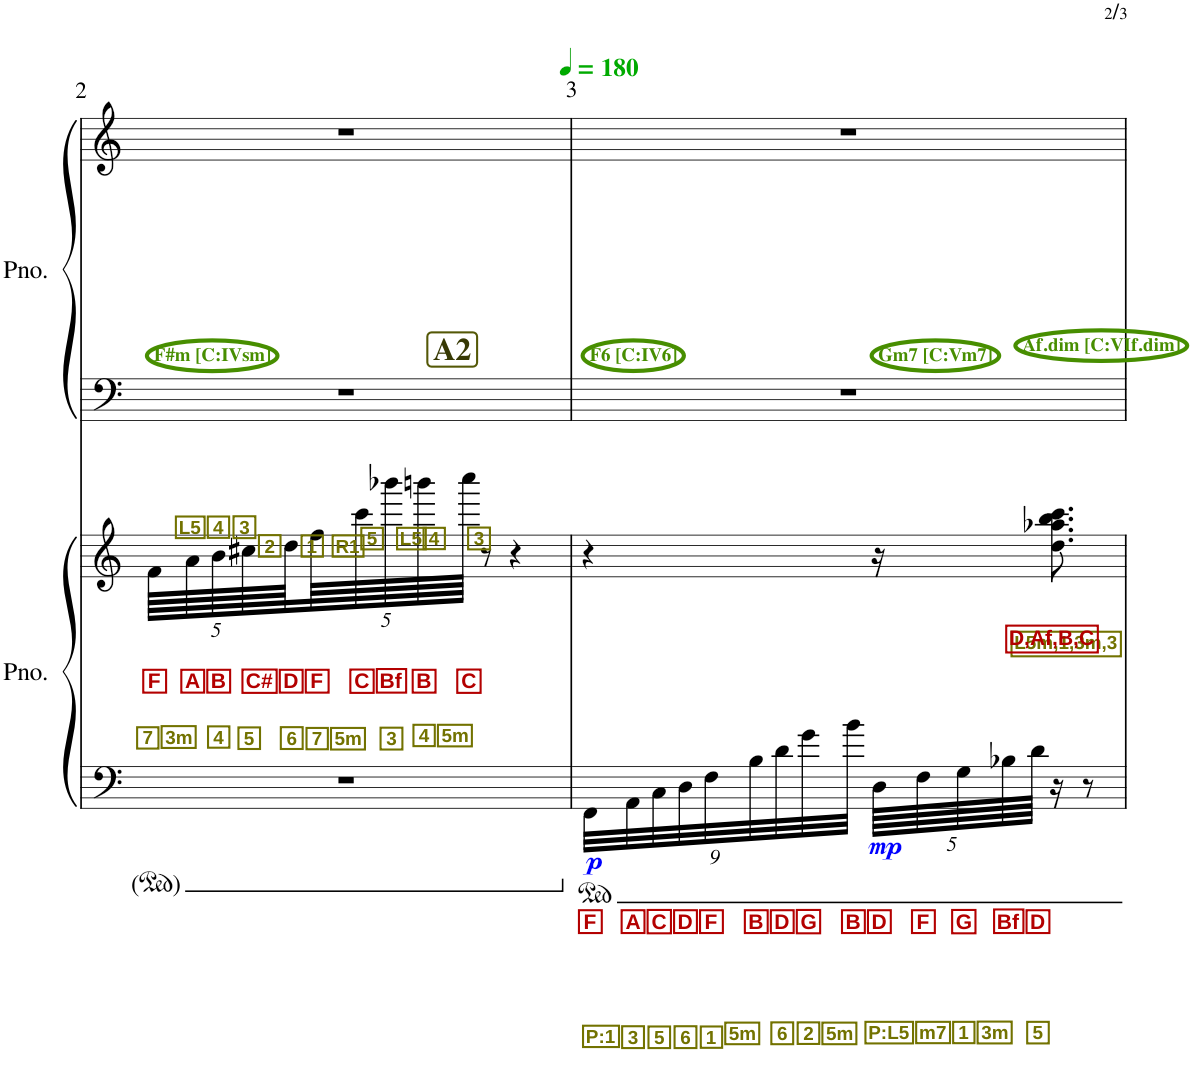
**kern	**text	**text	**text	**kern	**text	**text	**text	**dynam	**kern	**kern
*part2	*part2	*part2	*part2	*part2	*part2	*part2	*part2	*part2	*part1	*part1
*staff4	*staff4	*staff4	*staff4	*staff3	*staff3	*staff3	*staff3	*staff3/4	*staff2	*staff1
*I"ピアノ	*	*	*	*	*	*	*	*	*I"ピアノ	*
!!LO:PB:g=z
*clefF4	*	*	*	*clefG2	*	*	*	*	*clefF4	*clefG2
*k[]	*	*	*	*k[]	*	*	*	*	*k[]	*k[]
*M2/4	*	*	*	*M2/4	*	*	*	*	*M2/4	*M2/4
*	*	*	*	*Xbrackettup	*	*	*	*	*	*
=2	=2	=2	=2	=2	=2	=2	=2	=2	=2	=2
!	!	!	!	!	!	!	!	!	!	!LO:TX:b:B:color=#478E00:t=F#m [C&colon;IVsm]
!	!	!	!	!	!LO:LY:a:color=#727200	!LO:LY:b:color=#B30000	!LO:LY:b:color=#727200	!	!	!
2r	.	.	.	80f\LLLL	L5	F	7	.	2r	2r
!	!	!	!	!	!LO:LY:a:color=#727200	!LO:LY:b:color=#B30000	!LO:LY:b:color=#727200	!	!	!
.	.	.	.	80a\	4	A	3m	.	.	.
!	!	!	!	!	!LO:LY:a:color=#727200	!LO:LY:b:color=#B30000	!LO:LY:b:color=#727200	!	!	!
.	.	.	.	80b\	3	B	4	.	.	.
!	!	!	!	!	!LO:LY:a:color=#727200	!LO:LY:b:color=#B30000	!LO:LY:b:color=#727200	!	!	!
.	.	.	.	80cc#X\	2	C#	5	.	.	.
!	!	!	!	!	!LO:LY:a:color=#727200	!LO:LY:b:color=#B30000	!LO:LY:b:color=#727200	!	!	!
.	.	.	.	80dd\	1	D	6	.	.	.
!	!	!	!	!	!LO:LY:a:color=#727200	!LO:LY:b:color=#B30000	!LO:LY:b:color=#727200	!	!	!
.	.	.	.	80ff\	R1	F	7	.	.	.
!	!	!	!	!	!LO:LY:a:color=#727200	!LO:LY:b:color=#B30000	!LO:LY:b:color=#727200	!	!	!
.	.	.	.	80ccc\	5	C	5m	.	.	.
!	!	!	!	!	!LO:LY:a:color=#727200	!LO:LY:b:color=#B30000	!LO:LY:b:color=#727200	!	!	!
.	.	.	.	80bbb-X\	L5	Bf	3	.	.	.
!	!	!	!	!	!LO:LY:a:color=#727200	!LO:LY:b:color=#B30000	!LO:LY:b:color=#727200	!	!	!
.	.	.	.	80bbbn\	4	B	4	.	.	.
!	!	!	!	!	!LO:LY:a:color=#727200	!LO:LY:b:color=#B30000	!LO:LY:b:color=#727200	!	!	!
.	.	.	.	80cccc\JJJJ	3	C	5m	.	.	.
.	.	.	.	8r	.	.	.	.	.	.
.	.	.	.	4r	.	.	.	.	.	.
=3	=3	=3	=3	=3	=3	=3	=3	=3	=3	=3
!!LO:REH:place=s1:b:B:cj:color=#373904:fs=15:t=A2
*Xbrackettup	*	*	*	*	*	*	*	*	*	*
*	*	*	*	*	*	*	*	*	*	*MM180
!	!	!	!	!	!	!	!	!	!	!LO:TX:b:B:color=#478E00:t=F6 [C&colon;IV6]
!	!	!LO:LY:b:color=#B30000	!LO:LY:b:color=#727200	!	!	!	!	!LO:DY:b=2	!	!
*	*	*	*	*	*	*	*	*	*	*^
*	*	*	*	*	*	*	*	*	*	*	*^
36FF\LLL	.	F	P:1	4r	.	.	.	p	2r	2r	4ryy	4ryy
!	!	!LO:LY:b:color=#B30000	!LO:LY:b:color=#727200	!	!	!	!	!	!	!	!	!
36AA\	.	A	3	.	.	.	.	.	.	.	.	.
!	!	!LO:LY:b:color=#B30000	!LO:LY:b:color=#727200	!	!	!	!	!	!	!	!	!
36C\	.	C	5	.	.	.	.	.	.	.	.	.
!	!	!LO:LY:b:color=#B30000	!LO:LY:b:color=#727200	!	!	!	!	!	!	!	!	!
36D\	.	D	6	.	.	.	.	.	.	.	.	.
!	!	!LO:LY:b:color=#B30000	!LO:LY:b:color=#727200	!	!	!	!	!	!	!	!	!
36F\	.	F	1	.	.	.	.	.	.	.	.	.
!	!	!LO:LY:b:color=#B30000	!LO:LY:b:color=#727200	!	!	!	!	!	!	!	!	!
36B\	.	B	5m	.	.	.	.	.	.	.	.	.
!	!	!LO:LY:b:color=#B30000	!LO:LY:b:color=#727200	!	!	!	!	!	!	!	!	!
36d\	.	D	6	.	.	.	.	.	.	.	.	.
!	!	!LO:LY:b:color=#B30000	!LO:LY:b:color=#727200	!	!	!	!	!	!	!	!	!
36g\	.	G	2	.	.	.	.	.	.	.	.	.
!	!	!LO:LY:b:color=#B30000	!LO:LY:b:color=#727200	!	!	!	!	!	!	!	!	!
36b\JJJ	.	B	5m	.	.	.	.	.	.	.	.	.
!	!	!	!	!	!	!	!	!	!	!	!LO:TX:b:B:color=#478E00:t=Gm7 [C&colon;Vm7]	!
!	!	!LO:LY:b:color=#B30000	!LO:LY:b:color=#727200	!	!	!	!	!LO:DY:b=2	!	!	!	!
80D\LLLL	.	D	P:L5	16r	.	.	.	mp	.	.	4ryy	16ryy
!	!	!LO:LY:b:color=#B30000	!LO:LY:b:color=#727200	!	!	!	!	!	!	!	!	!
80F\	.	F	m7	.	.	.	.	.	.	.	.	.
!	!	!LO:LY:b:color=#B30000	!LO:LY:b:color=#727200	!	!	!	!	!	!	!	!	!
80G\	.	G	1	.	.	.	.	.	.	.	.	.
!	!	!LO:LY:b:color=#B30000	!LO:LY:b:color=#727200	!	!	!	!	!	!	!	!	!
80B-X\	.	Bf	3m	.	.	.	.	.	.	.	.	.
!	!	!LO:LY:b:color=#B30000	!LO:LY:b:color=#727200	!	!	!	!	!	!	!	!	!
80d\JJJJ	.	D	5	.	.	.	.	.	.	.	.	.
!	!	!	!	!	!	!	!	!	!	!	!	!LO:TX:b:B:color=#478E00:t=Af.dim [C&colon;VIf.dim]
!	!	!	!	!	!	!LO:LY:b:color=#B30000	!LO:LY:b:color=#727200	!	!	!	!	!
16r	.	.	.	8.dd\ 8.aa-X\ 8.bb\ 8.ccc\	.	D,Af,B,C	L5m,1,3m,3	.	.	.	.	8.ryy
8r	.	.	.	.	.	.	.	.	.	.	.	.
*	*	*	*	*	*	*	*	*	*	*v	*v	*v
=	=	=	=	=	=	=	=	=	=	=
*-	*-	*-	*-	*-	*-	*-	*-	*-	*-	*-
